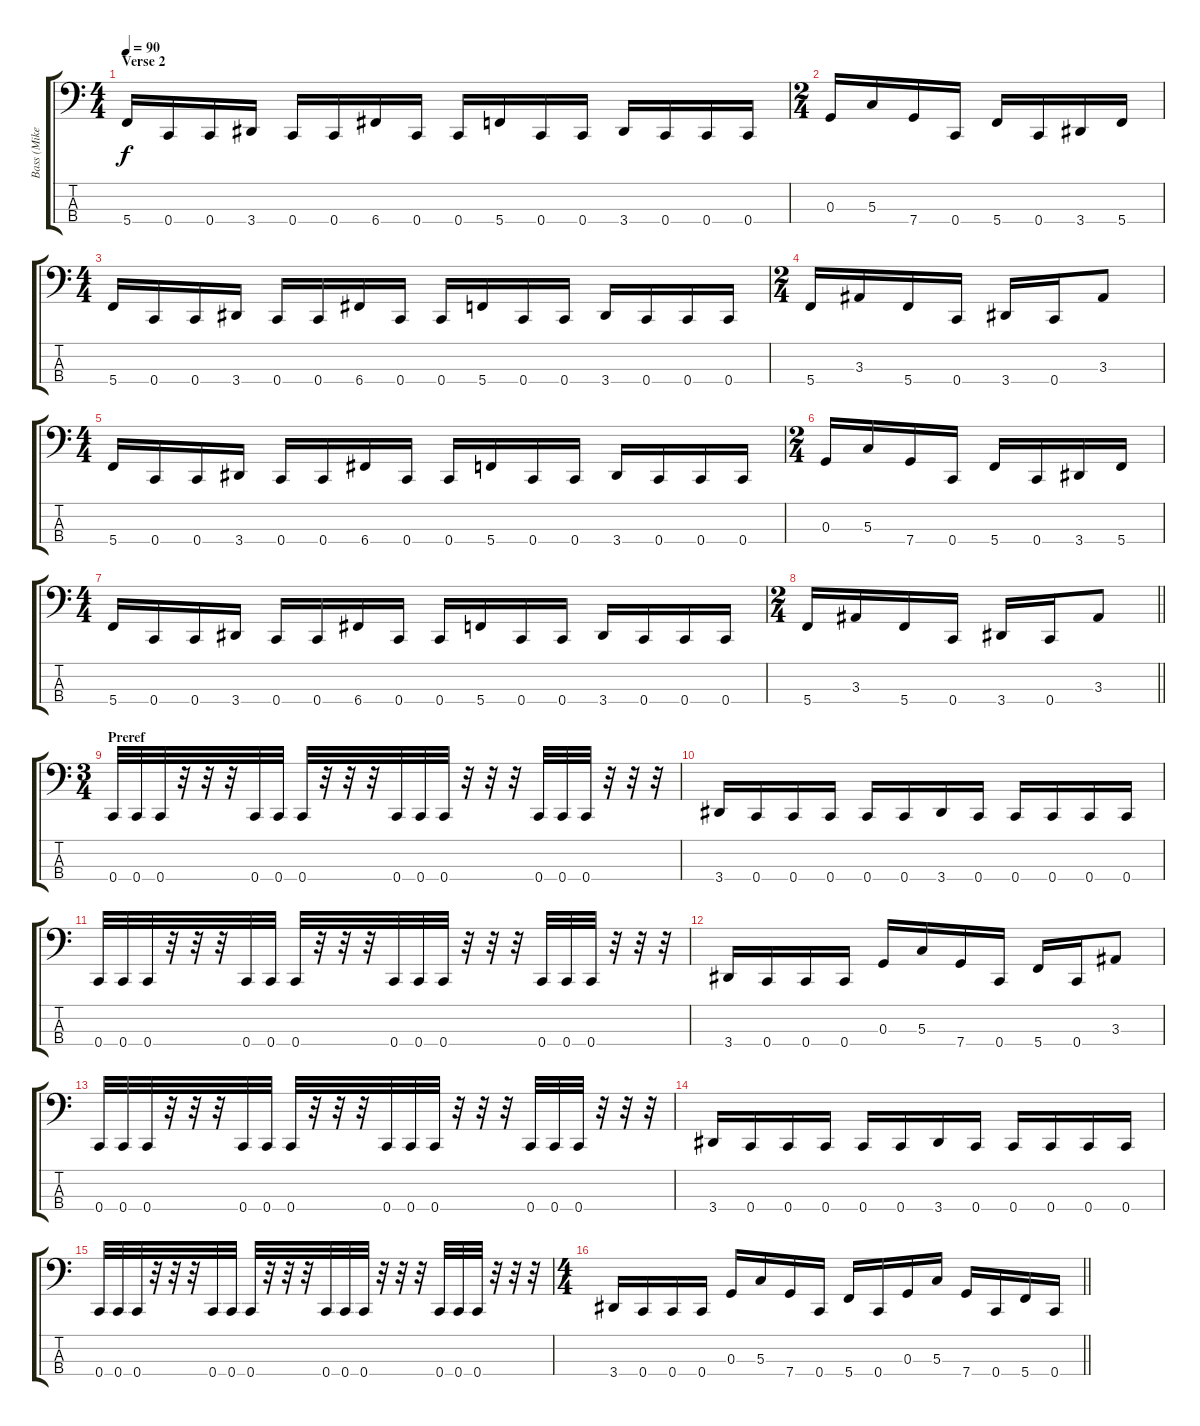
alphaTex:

\track ("Bass (Mike D)" "Bass (Mike") {instrument electricbasspick}
\staff {score tabs}
\tuning (F2 C2 G1 C1) {hide}
\ts (4 4)
\section ("" "Verse 2")
\tempo 90
\clef f4
\ks c
5.4.16{dy f} 0.4.16 0.4.16 3.4.16 0.4.16 0.4.16 6.4.16 0.4.16 0.4.16 5.4.16 0.4.16 0.4.16 3.4.16 0.4.16 0.4.16 0.4.16 |
\ts (2 4)
0.3.16 5.3.16 7.4.16 0.4.16 5.4.16 0.4.16 3.4.16 5.4.16 |
\ts (4 4)
5.4.16 0.4.16 0.4.16 3.4.16 0.4.16 0.4.16 6.4.16 0.4.16 0.4.16 5.4.16 0.4.16 0.4.16 3.4.16 0.4.16 0.4.16 0.4.16 |
\ts (2 4)
5.4.16 3.3.16 5.4.16 0.4.16 3.4.16 0.4.16 3.3.8 |
\ts (4 4)
5.4.16 0.4.16 0.4.16 3.4.16 0.4.16 0.4.16 6.4.16 0.4.16 0.4.16 5.4.16 0.4.16 0.4.16 3.4.16 0.4.16 0.4.16 0.4.16 |
\ts (2 4)
0.3.16 5.3.16 7.4.16 0.4.16 5.4.16 0.4.16 3.4.16 5.4.16 |
\ts (4 4)
5.4.16 0.4.16 0.4.16 3.4.16 0.4.16 0.4.16 6.4.16 0.4.16 0.4.16 5.4.16 0.4.16 0.4.16 3.4.16 0.4.16 0.4.16 0.4.16 |
\ts (2 4)
\barLineRight lightlight
5.4.16 3.3.16 5.4.16 0.4.16 3.4.16 0.4.16 3.3.8 |
\ts (3 4)
\section ("" "Preref")
0.4.32 0.4.32 0.4.32 r.32 r.32 r.32 0.4.32 0.4.32 0.4.32 r.32 r.32 r.32 0.4.32 0.4.32 0.4.32 r.32 r.32 r.32 0.4.32 0.4.32 0.4.32 r.32 r.32 r.32 |
3.4.16 0.4.16 0.4.16 0.4.16 0.4.16 0.4.16 3.4.16 0.4.16 0.4.16 0.4.16 0.4.16 0.4.16 |
0.4.32 0.4.32 0.4.32 r.32 r.32 r.32 0.4.32 0.4.32 0.4.32 r.32 r.32 r.32 0.4.32 0.4.32 0.4.32 r.32 r.32 r.32 0.4.32 0.4.32 0.4.32 r.32 r.32 r.32 |
3.4.16 0.4.16 0.4.16 0.4.16 0.3.16 5.3.16 7.4.16 0.4.16 5.4.16 0.4.16 3.3.8 |
0.4.32 0.4.32 0.4.32 r.32 r.32 r.32 0.4.32 0.4.32 0.4.32 r.32 r.32 r.32 0.4.32 0.4.32 0.4.32 r.32 r.32 r.32 0.4.32 0.4.32 0.4.32 r.32 r.32 r.32 |
3.4.16 0.4.16 0.4.16 0.4.16 0.4.16 0.4.16 3.4.16 0.4.16 0.4.16 0.4.16 0.4.16 0.4.16 |
0.4.32 0.4.32 0.4.32 r.32 r.32 r.32 0.4.32 0.4.32 0.4.32 r.32 r.32 r.32 0.4.32 0.4.32 0.4.32 r.32 r.32 r.32 0.4.32 0.4.32 0.4.32 r.32 r.32 r.32 |
\ts (4 4)
\barLineRight lightlight
3.4.16 0.4.16 0.4.16 0.4.16 0.3.16 5.3.16 7.4.16 0.4.16 5.4.16 0.4.16 0.3.16 5.3.16 7.4.16 0.4.16 5.4.16 0.4.16
